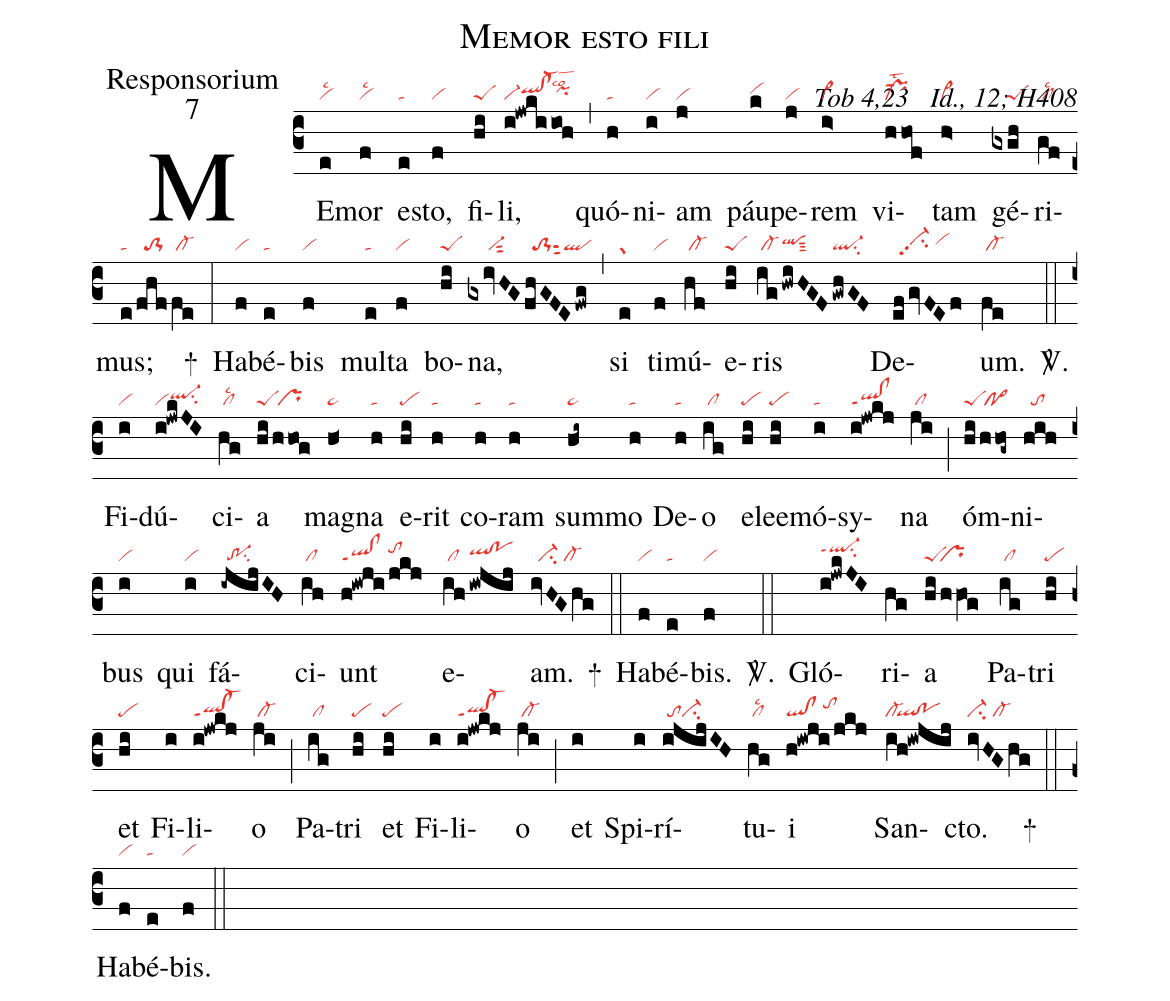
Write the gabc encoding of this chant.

name:Memor esto fili;
office-part:Responsorium;
mode:7;
commentary:Tob 4,23 ꝟ Id., 12; H408;
nabc-lines:1;
%%
(c3)
ME(e|vilsc2)mor(f|vilsc2) e(e|ta)sto,(f|vi) fi(hi|peS)li,(i!jwkiioh|vi-qlhh!cl-hh``pihhlsco2) (,)
quó(h|ta)ni(i|vi)am(j|vi) páu(k|vihh)pe(j|vi)rem(i>|vi>) vi(hhof|pr-lst2)tam(h>|vi>) gé(gxgh|////peS)ri(gf|/cllsc2)mus;(e|ta|/fhf|//to-1|/fe|/cl-) +(:)
Ha(f|vi)bé(e|ta)bis(f|vi) mul(e|ta)ta(f|vi) bo(hi|peS)na,(gxivHG|/////vi-sut2|fhGFEfwg|//to-1sut2ql) (,)
si(e|gr) ti(f|vi)mú(hf|/cl-)e(hi|peS)ris(ig|/cl-|hwiHGF|qlhhsut3|gwhGF|ql-su2) De(efgvFEf|//vi-hhpp2su2/vihh)um.(fe|/cl-) <sp>V/</sp>.(::)
Fi(i|vi)dú(i!jwkJI|viql-hhsu2)ci(hg|/cllsc2)a(hi|peS|/hhog|/pr) ma(h<|pe~)gna(h|ta) e(hi|pe)rit(h|ta) co(h|ta)ram(h|ta) sum(hi~|pe~)mo(h|ta) De(h|ta)o(ig|/cl) e(hi|pe)lee(hi|pe)mó(i|ta)sy(i!jwkj|ql!clppt1)na(ji|/cl) (;)
óm(hi|peS|/hhog~|/po>)ni(hih|//to)bus(i|vi) qui(i|vi) fá(-ijijIH|/tr-1su2)ci(ih|/cl)unt(h!iwji/jkj|ql!clppt1/tohi) e(ih|/cl|iwjij|qlhh!pohh)am.(ivHGhg|//ci-/cl-) +(::)
Ha(f|vi)bé(e|ta)bis.(f|vi) <sp>V/</sp>.(::)
Gló(i!jwkJI|ql-hippt1su2)ri(hg)a(hi/hhVO!g|peS``pr)
Pa(ig|/cl)tri(hi|pe) et(hi|pe) Fi(i)li(i!jwkj|ql!cl-ppt1)o(ji|/cl-) (;)
Pa(ig|/cl)tri(hi|pe) et(hi|pe) Fi(i)li(i!jwkj|ql!cl-ppt1)o(ji|/cl-) (;)
et(i) Spi(i)rí(i!@jijIH|/toci-)tu(hg|/cllsc2)i(h!iwji/jkj|ql!cl/tohi)
San(ih!iw!@jij|cl-``ql!po)cto.(ivHGhg|ci-/cl-) +(::)
Ha(f|vi)bé(e|ta)bis.(f|vi) (::)
